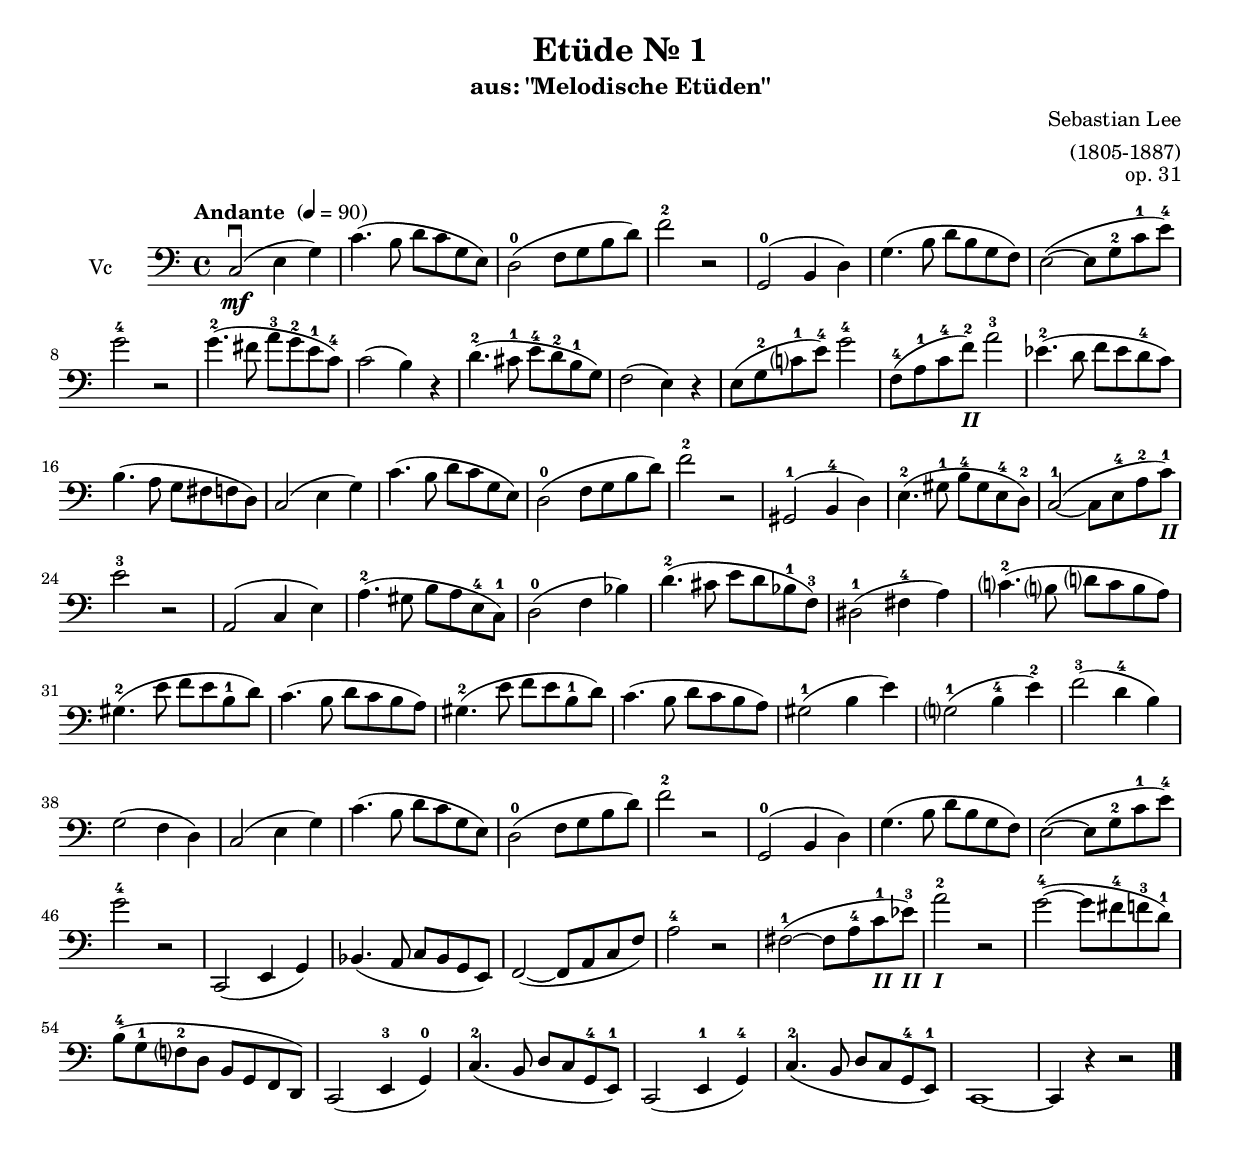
\version "2.12.3"
\include "deutsch.ly"

#(set-global-staff-size 18)

\header {
  title = "Etüde Nr. 1"
  subtitle = "aus: \"Melodische Etüden\""
  composer = "Sebastian Lee"
  arranger = "(1805-1887)"
  opus = "op. 31"
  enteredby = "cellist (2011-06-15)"
}

voiceconsts = {
 \key c \major
 \time 4/4
 \clef "bass"
% \numericTimeSignature
 \compressFullBarRests
 \tempo "Andante " 4=90
}

%minstr = "harpsichord"
%minstr = "clarinet"
%minstr = "accordion"
minstr = "bassoon"

si  = \markup \bold \italic "I"
sii = \markup \bold \italic "II"

va = \relative c {
   \voiceconsts

   c2(\mf\downbow e4 g)
   c4.( h8 d c g e)
   d2(-0 f8 g h d)
   f2-2 r
   g,,(-0 h4 d)
   g4.( h8 d h g f)
   e2(~ e8 g-2 c-1 e-4)

   g2-4 r
   g4.(-2 fis8 a-3 g-2 e-1 c-4)
   c2( h4) r
   d4.(-2 cis8-1 e-4 d-2 h-1 g)
   f2( e4) r
   e8( g-2 c?-1 e-4) g2-4
   f,8(-4 a-1 c-4 f-2)_\sii a2-3

   es4.(-2 d8 f es d-4 c)
   h4.( a8 g fis f d)
   c2( e4 g)
   c4.( h8 d c g e)
   d2(-0 f8 g h d)
   f2-2 r
   gis,,(-1 h4-4 d)

   e4.(-2 gis8-1 h-4 gis e-4 d-2)
   c2(-1~ c8 e-4 a-2 c-1_\sii)
   e2-3 r
   a,,( c4 e)
   a4.(-2 gis8 h a e-4 c-1)
   d2(-0 f4 b)
   d4.(-2 cis8 e d b-1 f-3)
   dis2(-1 fis4-4 a)

   c?4.(-2 h?8 d? c h a)
   gis4.(-2 e'8 f e h-1 d)
   c4.( h8 d c h a)
   gis4.(-2 e'8 f e h-1 d)
   c4.( h8 d c h a)
   gis2(-1 h4 e)
   g,?2(-1 h4-4 e-2)

   f2(-3 d4-4 h)
   g2( f4 d)
   c2( e4 g)
   c4.( h8 d c g e)
   d2(-0 f8 g h d)
   f2-2 r
   g,,(-0 h4 d)
   g4.( h8 d h g f)

   e2(~ e8 g-2 c-1 e-4)
   g2-4 r
   c,,,( e4 g)
   b4.( a8 c b g e)
   f2(~ f8 a c f)
   a2-4 r
   fis(-1~ fis8 a-4 c-1_\sii es-3_\sii)
   a2-2_\si r

   g2(-4~ g8 fis-4 f-3 d-1)
   h(-4 g-1 f?-2 d h g f d)
   c2( e4-3 g-0)
   c4.(-2 h8 d c g-4 e-1)
   c2( e4-1 g-4)
   c4.(-2 h8 d c g-4 e-1)
   c1~
   c4 r r2 \bar "|."
}


\book {
  \score {
    \new StaffGroup <<
      \new Staff {
	\set Staff.midiInstrument = \minstr
	\set Staff.instrumentName = #"Vc"
	\transpose c c { \va }
      }
    >>

    \layout {}

    \midi {
      \context {
	\Score
	tempoWholesPerMinute = #(ly:make-moment 90 4)
      }
    }
  }
}
